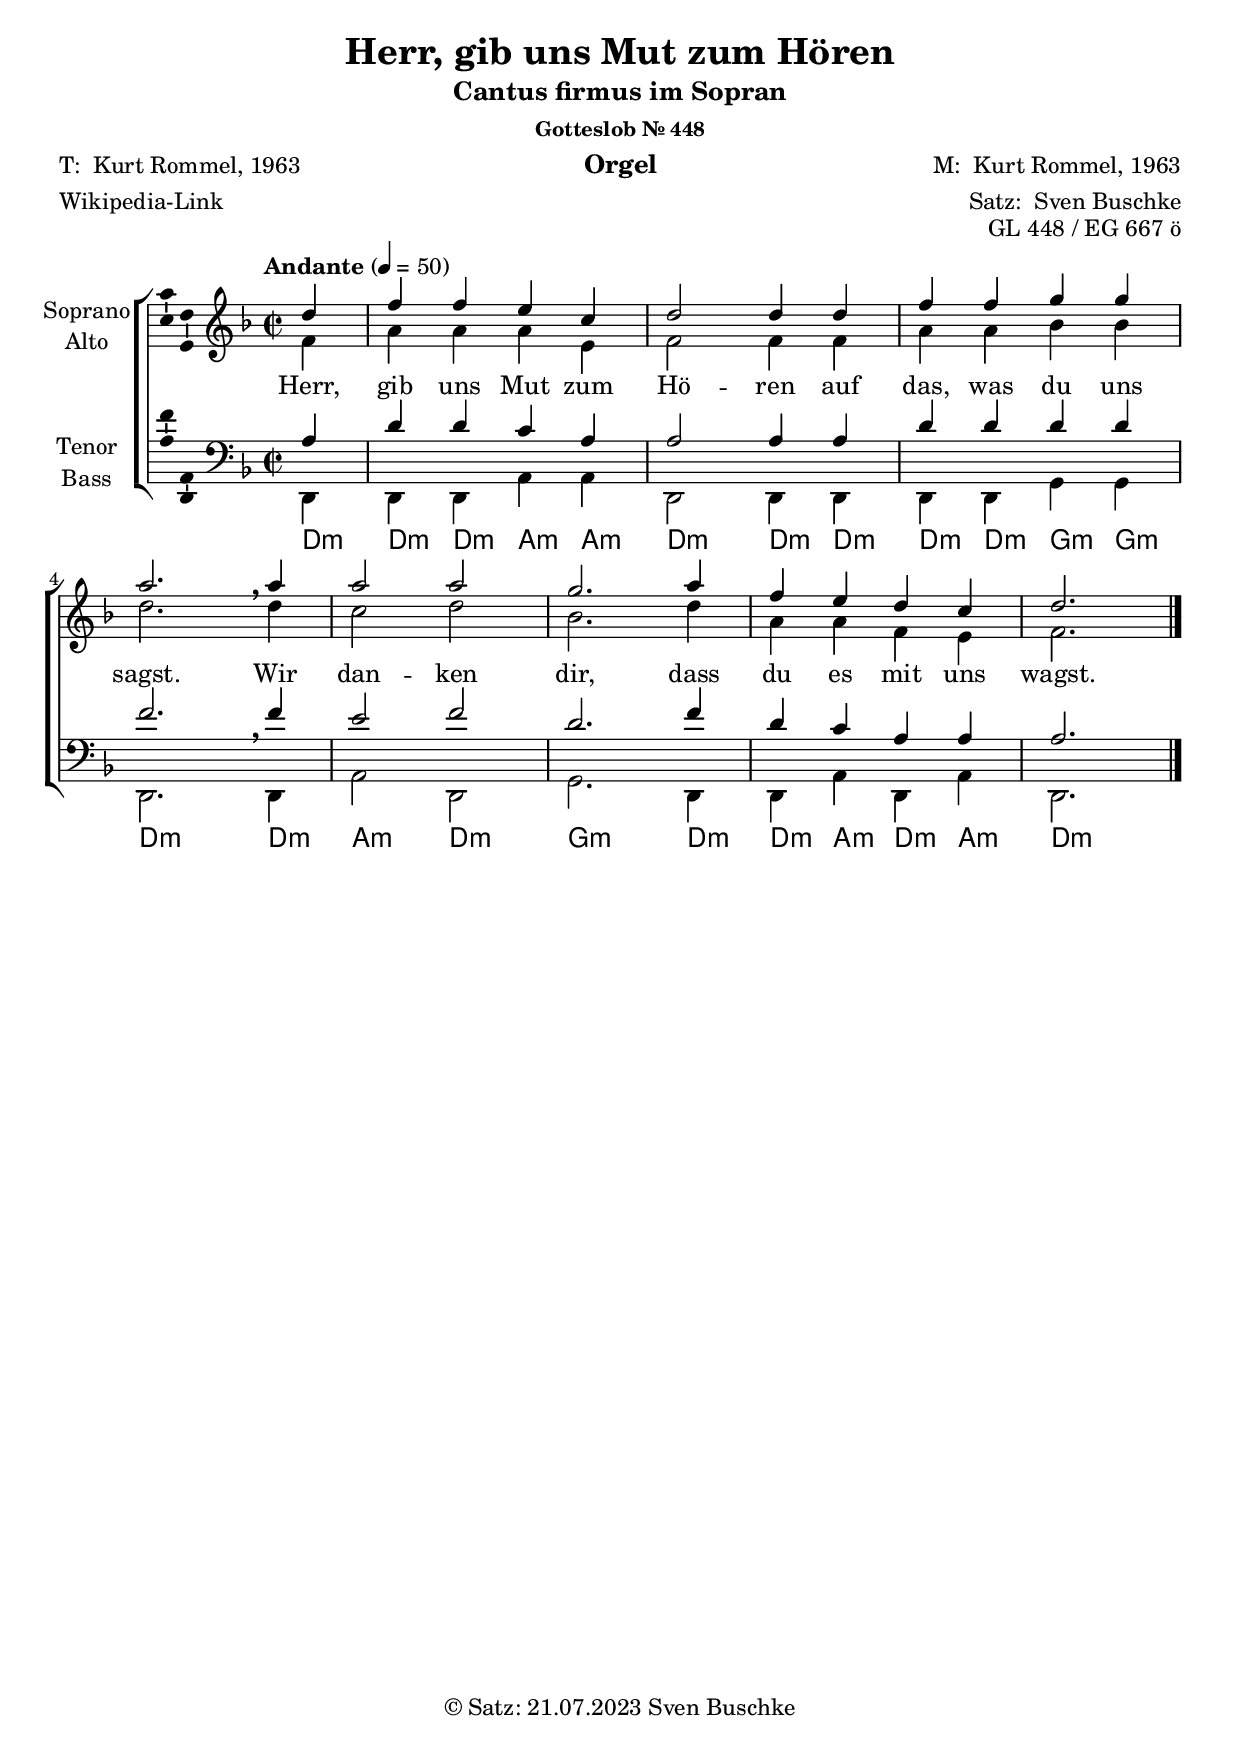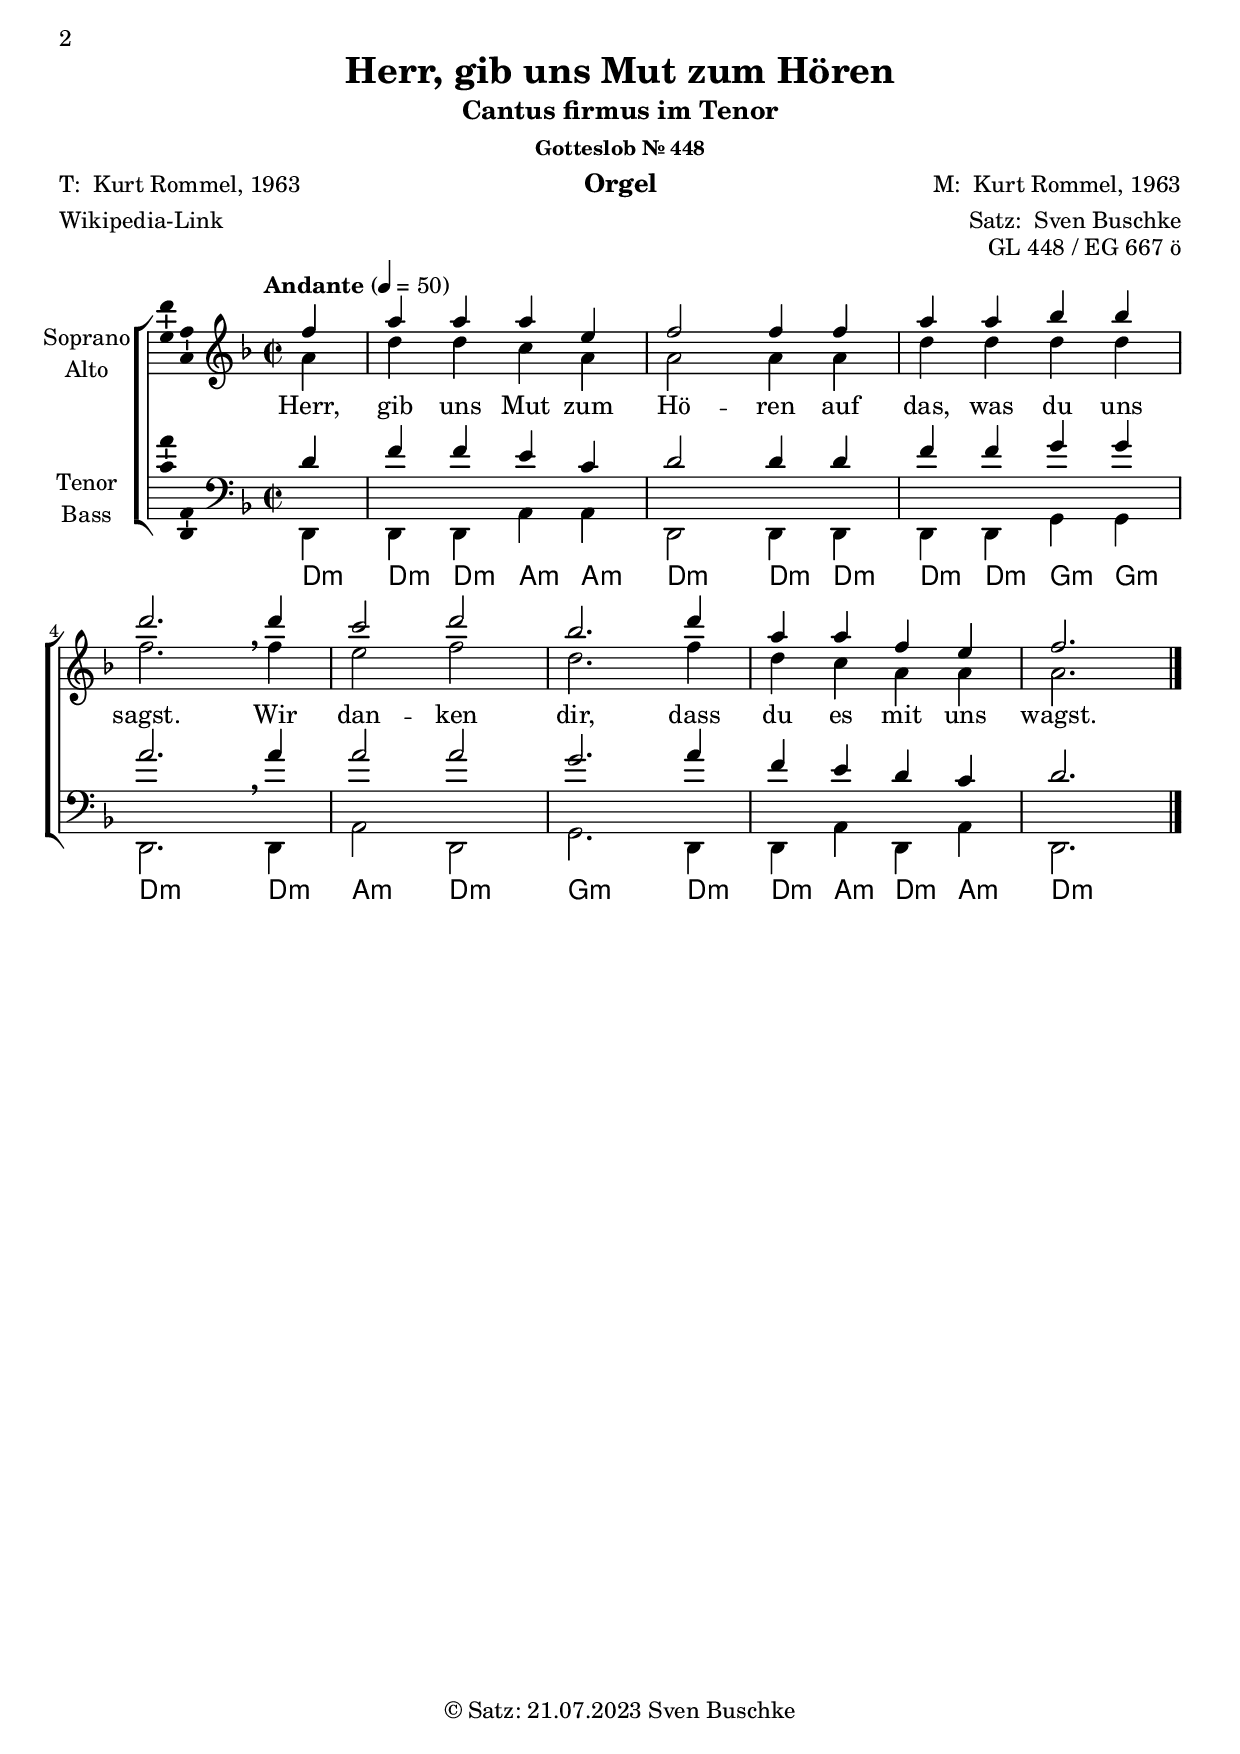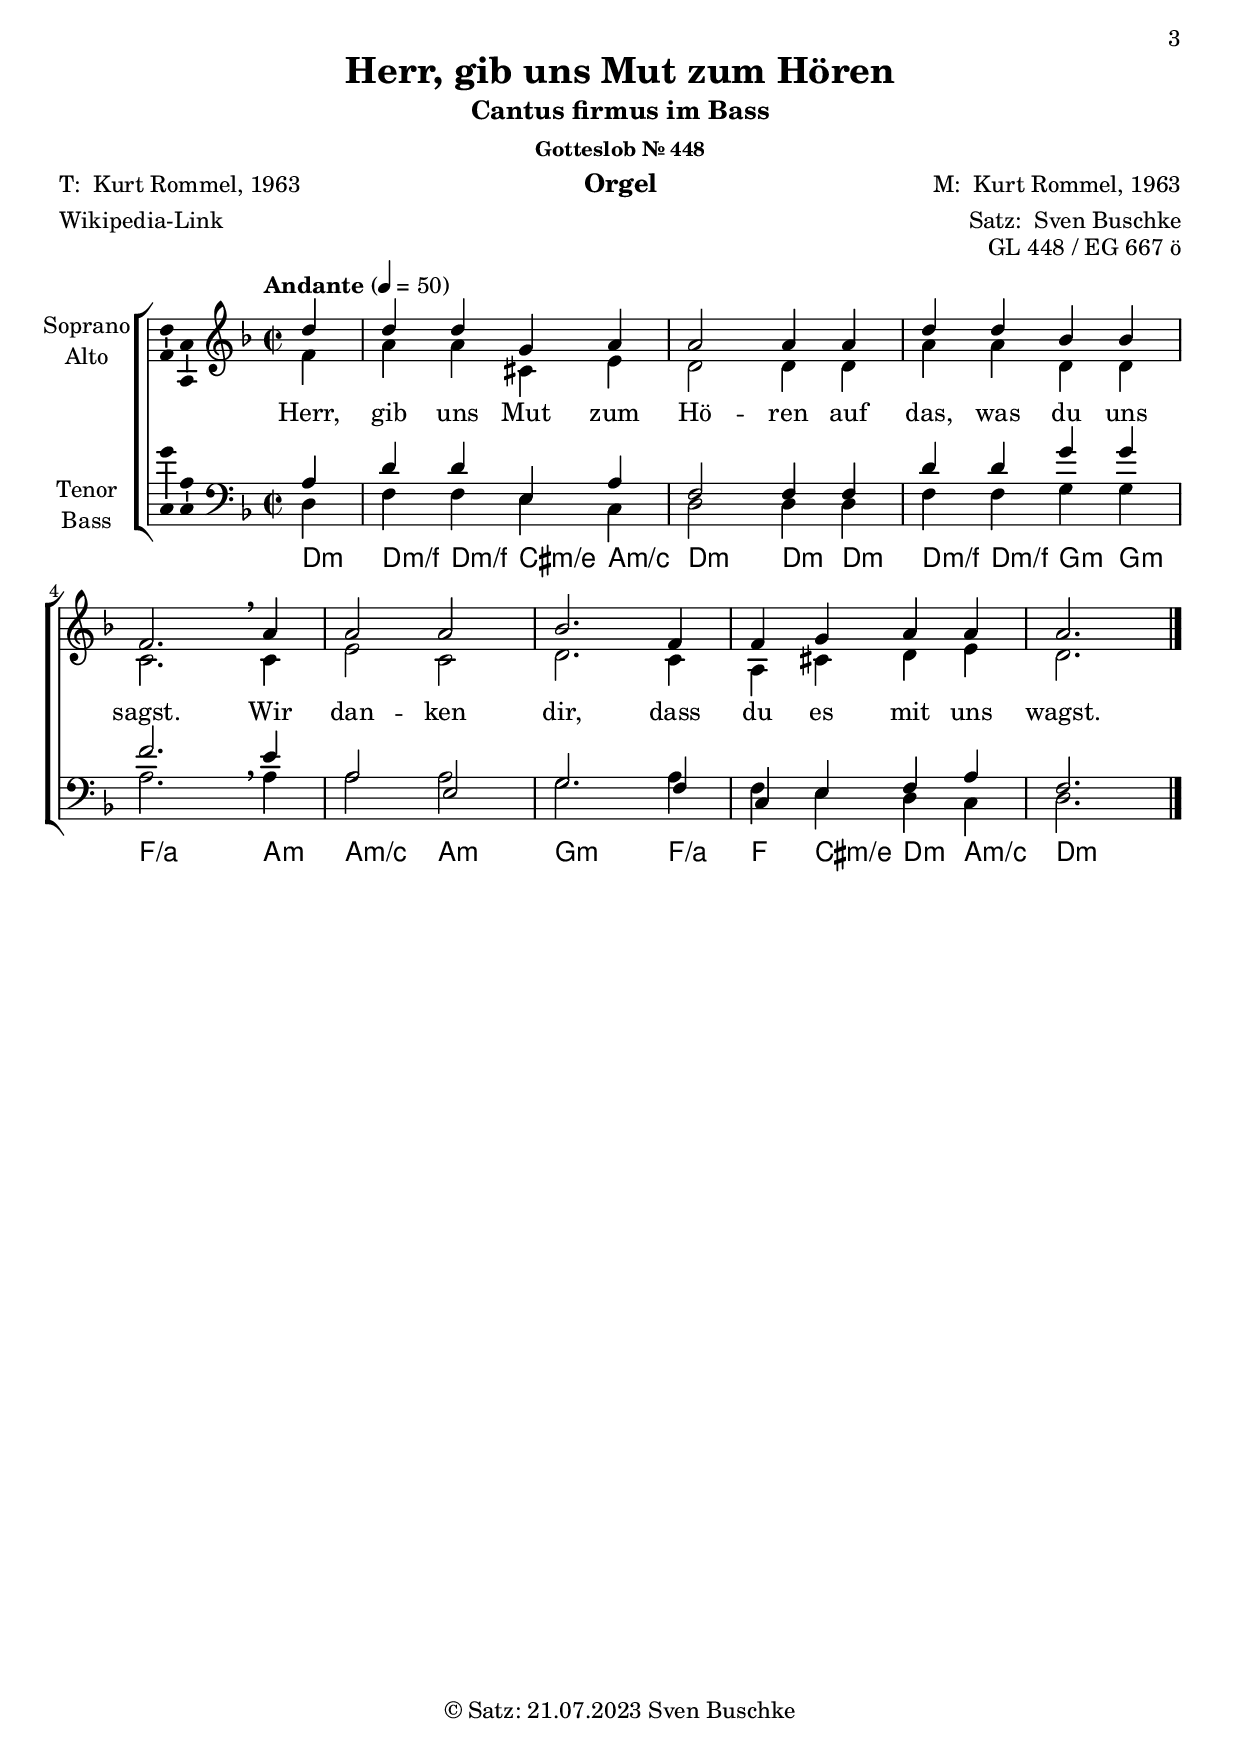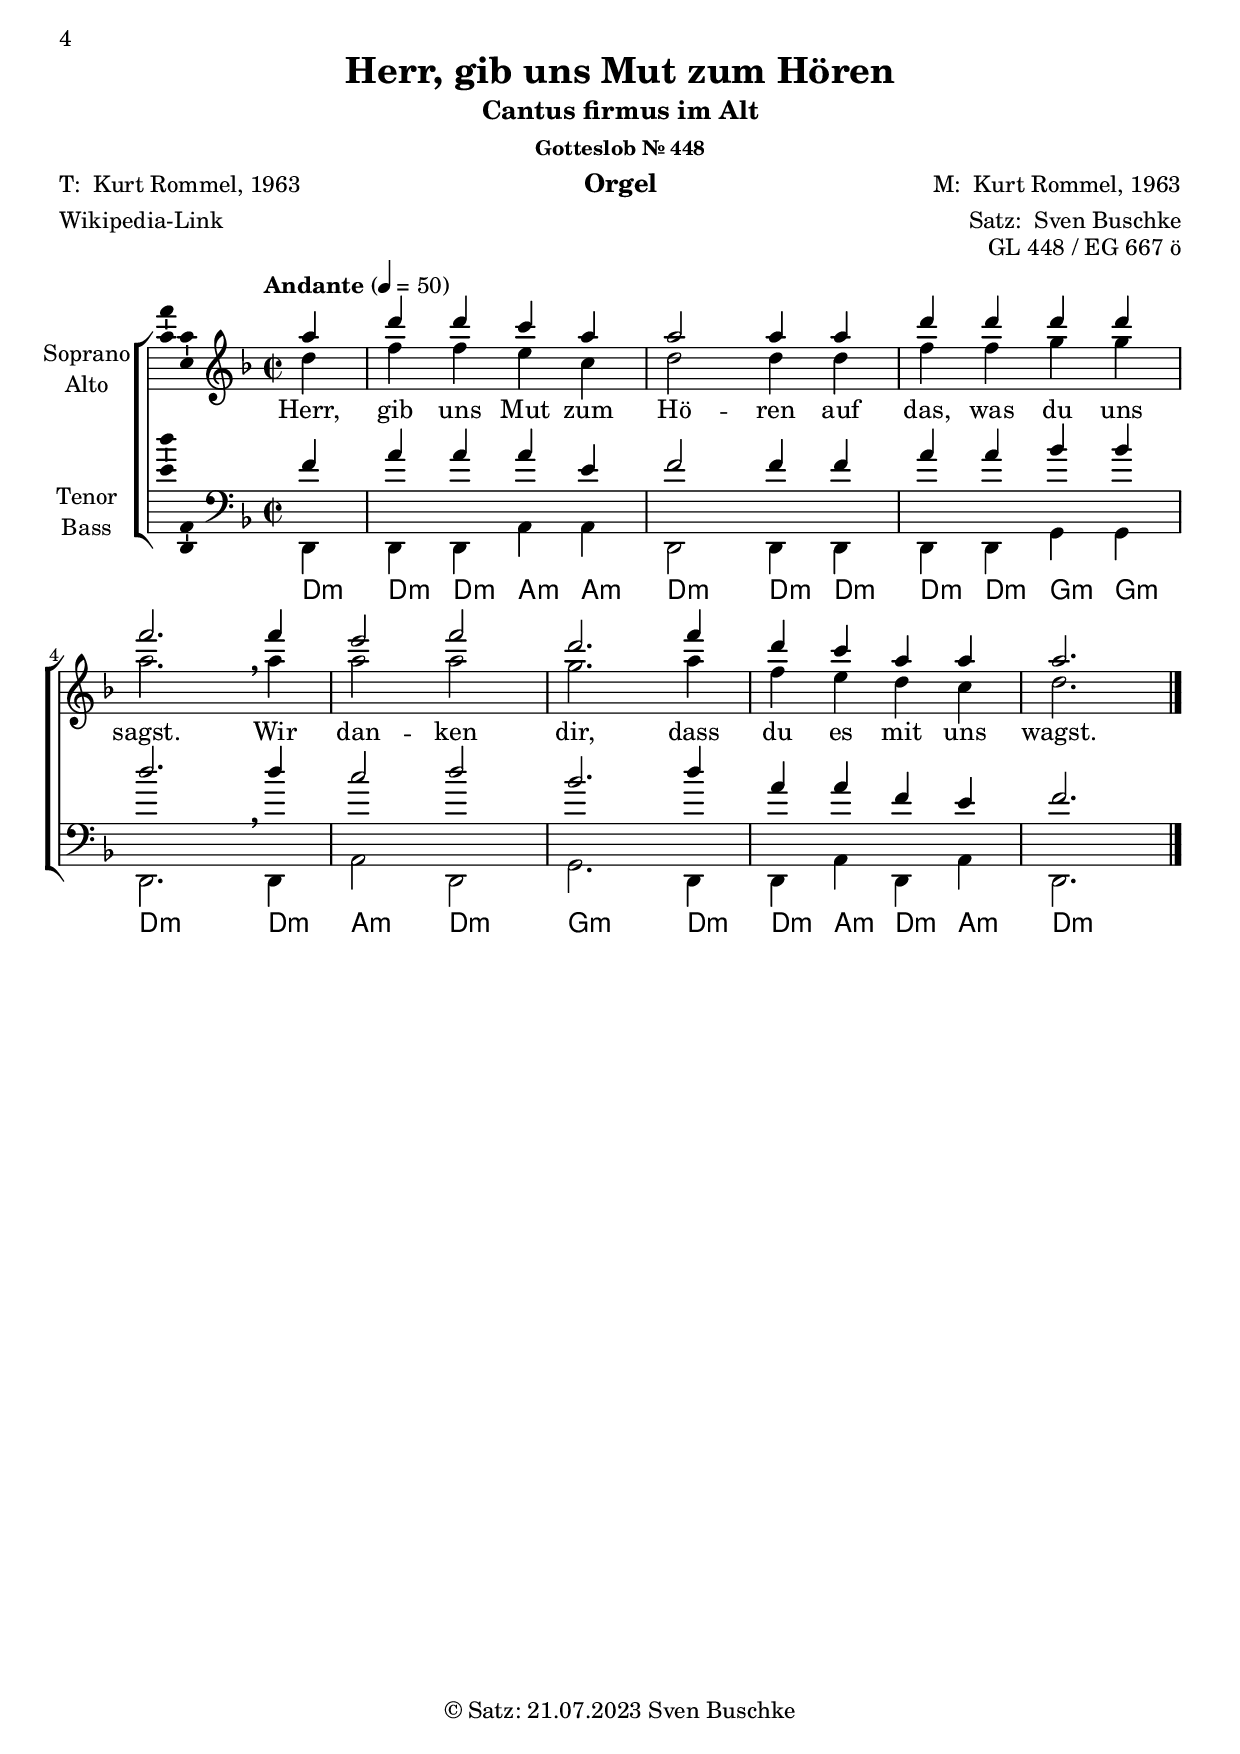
\version "2.24.1"
\language "english"

\include "predefined-guitar-fretboards.ly"

\header {
  dedication = ""
  title = "Herr, gib uns Mut zum Hören"
  subsubtitle = "Gotteslob Nr. 448"
  instrument = "Orgel"
  composer = \markup {"M: " \with-url #"https://de.wikipedia.org/wiki/Kurt_Rommel" "Kurt Rommel, 1963"}
  arranger = \markup { "Satz: " \with-url #"https://buschke.com" "Sven Buschke" }
  poet = \markup {\with-url #"" "T: " \with-url #"https://de.wikipedia.org/wiki/Kurt_Rommel" "Kurt Rommel, 1963"}
  meter = \markup {\with-url #"https://de.wikipedia.org/wiki/Herr,_gib_uns_Mut_zum_H%C3%B6ren" "Wikipedia-Link"}
  piece = ""
  opus = "GL 448 / EG 667 ö"
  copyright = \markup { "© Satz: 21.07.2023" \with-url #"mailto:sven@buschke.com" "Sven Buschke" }
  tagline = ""
}

global = {
  \key d \minor
  \time 2/2
  \tempo "Andante" 4=50
}

scoreASoprano = \relative c'' {
  \global
  % Music follows here.
  \partial 4
  d4
  f f e c d2 d4 d f f g g a2.\breathe
  a4 a2 a g2. a4 f e d c d2.
  \bar "|."
}

scoreAAlto = \relative c' {
  \global
  % Music follows here.
  \partial 4
  f4
  a a a e f2 f4 f a a bf bf d2.\breathe
  d4 c2 d bf2. d4 a a f e f2. 
}

scoreATenor = \relative c' {
  \global
  % Music follows here.
  \partial 4
  a4
  d d c a a2 a4 a d d d d f2.\breathe
  f4 e2 f d2. f4 d c a a a2.
}

scoreABass = \relative c {
  \global
  % Music follows here.
  \partial 4
  d,4
  d d a' a d,2 d4 d d d g g d2.\breathe
  d4 a'2 d, g2. d4 d a' d, a' d,2.
}

scoreAVerse = \lyricmode {
  % Lyrics follow here.
  Herr, gib uns Mut zum Hö -- ren auf das, was du uns sagst.
  Wir dan -- ken dir, dass du es mit uns wagst.
}

scoreAChordNames = \chordmode {
  \global
  \germanChords
  % Chords follow here.
  \partial 4
  d4:min
  d:min d:min a:min a:min d2:min d4:min d4:min d4:min d:min g:min g:min d2.:min\breathe
  d4:min a2:min d:min g2.:min d4:min d:min a:min d:min a:min d2.:min 
}

scoreAFigBass = \figuremode {
  \global
  % Figures follow here.

}

scoreAChoirPart = \new ChoirStaff <<
  \new Staff \with {
    midiInstrument = "choir aahs"
    instrumentName = \markup \center-column { "Soprano" "Alto" }
  } <<
    \new Voice = "soprano" \with {
      \consists "Ambitus_engraver"
    } { \voiceOne \scoreASoprano }
    \new Voice = "alto" \with {
      \consists "Ambitus_engraver"
      \override Ambitus #'X-offset = #2.0
    } { \voiceTwo \scoreAAlto }
  >>
  \new Lyrics \with {
    \override VerticalAxisGroup #'staff-affinity = #CENTER
  } \lyricsto "soprano" \scoreAVerse
  \new Staff \with {
    midiInstrument = "choir aahs"
    instrumentName = \markup \center-column { "Tenor" "Bass" }
  } <<
    \clef bass
    \new Voice = "tenor" \with {
      \consists "Ambitus_engraver"
    } { \voiceOne \scoreATenor }
    \new Voice = "bass" \with {
      \consists "Ambitus_engraver"
      \override Ambitus #'X-offset = #2.0
    } { \voiceTwo \scoreABass }
  >>
>>

scoreAChordsPart = <<
  \new ChordNames \scoreAChordNames
  %   \scoreAChordNames
  %   \new FretBoards \scoreAChordNames
>>

scoreABassFiguresPart = \new FiguredBass \with {
  useBassFigureExtenders = ##t
} \scoreAFigBass

\bookpart {
  \header {
    subtitle = "Cantus firmus im Sopran"
  }
  \score {
    <<
      \scoreAChoirPart
      \scoreAChordsPart
      \scoreABassFiguresPart
    >>
    \layout { }
    \midi {
      \tempo 4=100
    }
  }
}

scoreBSoprano = \relative c'' {
  \global
  % Music follows here.
  \transpose c c' \scoreAAlto
}

scoreBAlto = \relative c' {
  \global
  % Music follows here.
  \transpose c c' \scoreATenor
}

scoreBTenor = \relative c' {
  \global
  % Music follows here.
  \transpose c c, \scoreASoprano
}

scoreBBass = \relative c {
  \global
  % Music follows here.
  \scoreABass
}

scoreBVerse = \lyricmode {
  % Lyrics follow here.
  \scoreAVerse
}

scoreBChordNames = \chordmode {
  \global
  \germanChords
  % Chords follow here.
  \scoreAChordNames
}

scoreBFigBass = \figuremode {
  \global
  % Figures follow here.
  \scoreAFigBass
}

scoreBChoirPart = \new ChoirStaff <<
  \new Staff \with {
    midiInstrument = "choir aahs"
    instrumentName = \markup \center-column { "Soprano" "Alto" }
  } <<
    \new Voice = "soprano" \with {
      \consists "Ambitus_engraver"
    } { \voiceOne \scoreBSoprano }
    \new Voice = "alto" \with {
      \consists "Ambitus_engraver"
      \override Ambitus #'X-offset = #2.0
    } { \voiceTwo \scoreBAlto }
  >>
  \new Lyrics \with {
    \override VerticalAxisGroup #'staff-affinity = #CENTER
  } \lyricsto "soprano" \scoreBVerse
  \new Staff \with {
    midiInstrument = "choir aahs"
    instrumentName = \markup \center-column { "Tenor" "Bass" }
  } <<
    \clef bass
    \new Voice = "tenor" \with {
      \consists "Ambitus_engraver"
    } { \voiceOne \scoreBTenor }
    \new Voice = "bass" \with {
      \consists "Ambitus_engraver"
      \override Ambitus #'X-offset = #2.0
    } { \voiceTwo \scoreBBass }
  >>
>>

scoreBChordsPart = <<
  \new ChordNames \scoreBChordNames
  %   \scoreBChordNames
  %   \new FretBoards \scoreBChordNames
>>

scoreBBassFiguresPart = \new FiguredBass \with {
  useBassFigureExtenders = ##t
} \scoreBFigBass

\bookpart {
  \header {
    subtitle = "Cantus firmus im Tenor"
  }
  \score {
    <<
      \scoreBChoirPart
      \scoreBChordsPart
      \scoreBBassFiguresPart
    >>
    \layout { }
    \midi {
      \tempo 4=100
    }
  }
}

scoreCSoprano = \relative c'' {
  \global
  % Music follows here.
  \partial 4
  d4
  d d g, a a2 a4 a d d bf bf f2.\breathe
  a4 a2 a bf2. f4 f g a a a2. 
}

scoreCAlto = \relative c' {
  \global
  % Music follows here.
  \partial 4
  f4
  a a cs, e d2 d4 d a' a d, d c2.\breathe
  c4 e2 c d2. c4 a cs d e d2.

}

scoreCTenor = \relative c' {
  \global
  % Music follows here.
  \partial 4
  a4
  d d e, a f2 f4 f4 d' d g g f2.\breathe
  e4 a,2 e g2. f4 c e f a f2. 
}

scoreCBass = \relative c {
  \global
  % Music follows here.
  \transpose c c,, \scoreASoprano
}

scoreCVerse = \lyricmode {
  % Lyrics follow here.
  \scoreAVerse
}

scoreCChordNames = \chordmode {
  \global
  \germanChords
  % Chords follow here.
  \partial 4
  d4:m
  d:m/f d:m/f cs:m/e a:m/c d2:m d4:m d:m d:m/f d:m/f g:m g:m f2./a
  a4:m a2:m/c a:m g2.:m f4/a f cs:m/e d:m a:min/c d2.:m
}

scoreCFigBass = \figuremode {
  \global
  % Figures follow here.

}

scoreCChoirPart = \new ChoirStaff <<
  \new Staff \with {
    midiInstrument = "choir aahs"
    instrumentName = \markup \center-column { "Soprano" "Alto" }
  } <<
    \new Voice = "soprano" \with {
      \consists "Ambitus_engraver"
    } { \voiceOne \scoreCSoprano }
    \new Voice = "alto" \with {
      \consists "Ambitus_engraver"
      \override Ambitus #'X-offset = #2.0
    } { \voiceTwo \scoreCAlto }
  >>
  \new Lyrics \with {
    \override VerticalAxisGroup #'staff-affinity = #CENTER
  } \lyricsto "soprano" \scoreCVerse
  \new Staff \with {
    midiInstrument = "choir aahs"
    instrumentName = \markup \center-column { "Tenor" "Bass" }
  } <<
    \clef bass
    \new Voice = "tenor" \with {
      \consists "Ambitus_engraver"
    } { \voiceOne \scoreCTenor }
    \new Voice = "bass" \with {
      \consists "Ambitus_engraver"
      \override Ambitus #'X-offset = #2.0
    } { \voiceTwo \scoreCBass }
  >>
>>

scoreCChordsPart = <<
  \new ChordNames \scoreCChordNames
  %   \scoreCChordNames
  %   \new FretBoards \scoreCChordNames
>>

scoreCBassFiguresPart = \new FiguredBass \with {
  useBassFigureExtenders = ##t
} \scoreCFigBass

\bookpart {
  \header {
    subtitle = "Cantus firmus im Bass"
  }
  \score {
    <<
      \scoreCChoirPart
      \scoreCChordsPart
      \scoreCBassFiguresPart
    >>
    \layout { }
    \midi {
      \tempo 4=100
    }
  }
}

scoreDSoprano = \relative c'' {
  \global
  % Music follows here.
  \transpose c c'' \scoreATenor
}

scoreDAlto = \relative c' {
  \global
  % Music follows here.
  \scoreASoprano
}

scoreDTenor = \relative c' {
  \global
  % Music follows here.
  \transpose c c \scoreAAlto
}

scoreDBass = \relative c {
  \global
  % Music follows here.
  \scoreABass
}

scoreDVerse = \lyricmode {
  % Lyrics follow here.
  \scoreAVerse
}

scoreDChordNames = \chordmode {
  \global
  \germanChords
  % Chords follow here.
  \scoreAChordNames
}

scoreDFigBass = \figuremode {
  \global
  % Figures follow here.
  \scoreAFigBass
}

scoreDChoirPart = \new ChoirStaff <<
  \new Staff \with {
    midiInstrument = "choir aahs"
    instrumentName = \markup \center-column { "Soprano" "Alto" }
  } <<
    \new Voice = "soprano" \with {
      \consists "Ambitus_engraver"
    } { \voiceOne \scoreDSoprano }
    \new Voice = "alto" \with {
      \consists "Ambitus_engraver"
      \override Ambitus #'X-offset = #2.0
    } { \voiceTwo \scoreDAlto }
  >>
  \new Lyrics \with {
    \override VerticalAxisGroup #'staff-affinity = #CENTER
  } \lyricsto "soprano" \scoreDVerse
  \new Staff \with {
    midiInstrument = "choir aahs"
    instrumentName = \markup \center-column { "Tenor" "Bass" }
  } <<
    \clef bass
    \new Voice = "tenor" \with {
      \consists "Ambitus_engraver"
    } { \voiceOne \scoreDTenor }
    \new Voice = "bass" \with {
      \consists "Ambitus_engraver"
      \override Ambitus #'X-offset = #2.0
    } { \voiceTwo \scoreDBass }
  >>
>>

scoreDChordsPart = <<
  \new ChordNames \scoreDChordNames
  %   \scoreDChordNames
  %   \new FretBoards \scoreDChordNames
>>

scoreDBassFiguresPart = \new FiguredBass \with {
  useBassFigureExtenders = ##t
} \scoreDFigBass

\bookpart {
  \header {
    subtitle = "Cantus firmus im Alt"
  }
  \score {
    <<
      \scoreDChoirPart
      \scoreDChordsPart
      \scoreDBassFiguresPart
    >>
    \layout { }
    \midi {
      \tempo 4=100
    }
  }
}